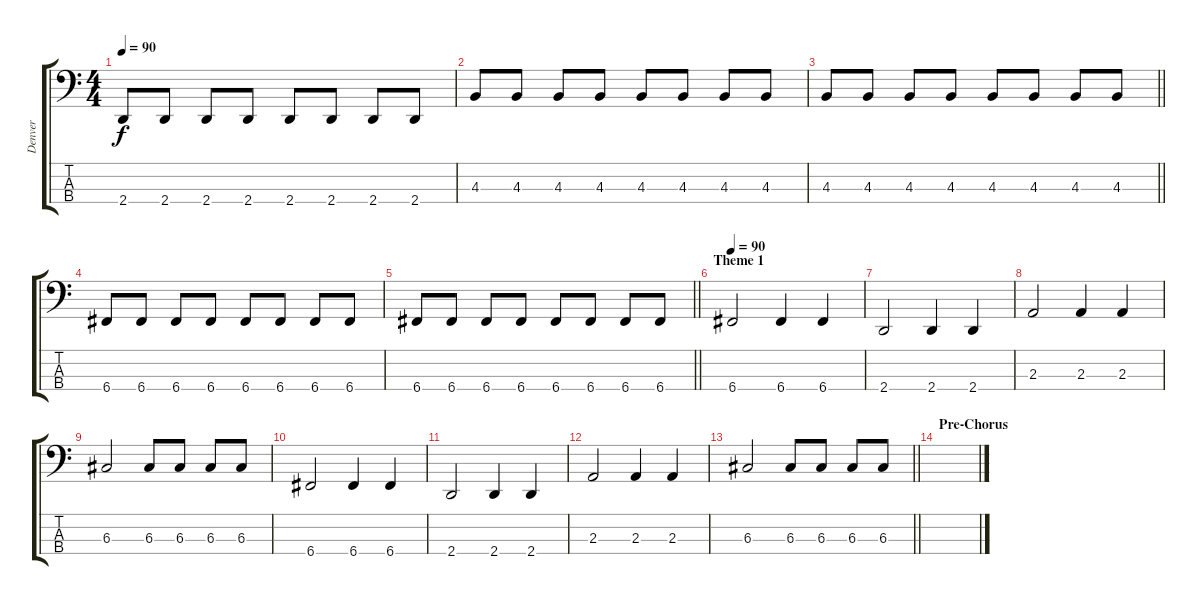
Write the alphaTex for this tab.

\track ("Denver" "Denver") {instrument electricbassfinger}
\staff {score tabs}
\tuning (F2 C2 G1 C1) {hide}
\ts (4 4)
\tempo 90
\clef f4
\ks c
2.4.8{dy f} 2.4.8 2.4.8 2.4.8 2.4.8 2.4.8 2.4.8 2.4.8 |
4.3.8 4.3.8 4.3.8 4.3.8 4.3.8 4.3.8 4.3.8 4.3.8 |
\barLineRight lightlight
4.3.8 4.3.8 4.3.8 4.3.8 4.3.8 4.3.8 4.3.8 4.3.8 |
6.4.8 6.4.8 6.4.8 6.4.8 6.4.8 6.4.8 6.4.8 6.4.8 |
\barLineRight lightlight
6.4.8 6.4.8 6.4.8 6.4.8 6.4.8 6.4.8 6.4.8 6.4.8 |
\section ("" "Theme 1")
\tempo 90
6.4.2 6.4.4 6.4.4 |
2.4.2 2.4.4 2.4.4 |
2.3.2 2.3.4 2.3.4 |
6.3.2 6.3.8 6.3.8 6.3.8 6.3.8 |
6.4.2 6.4.4 6.4.4 |
2.4.2 2.4.4 2.4.4 |
2.3.2 2.3.4 2.3.4 |
\barLineRight lightlight
6.3.2 6.3.8 6.3.8 6.3.8 6.3.8 |
\section ("" "Pre-Chorus")
